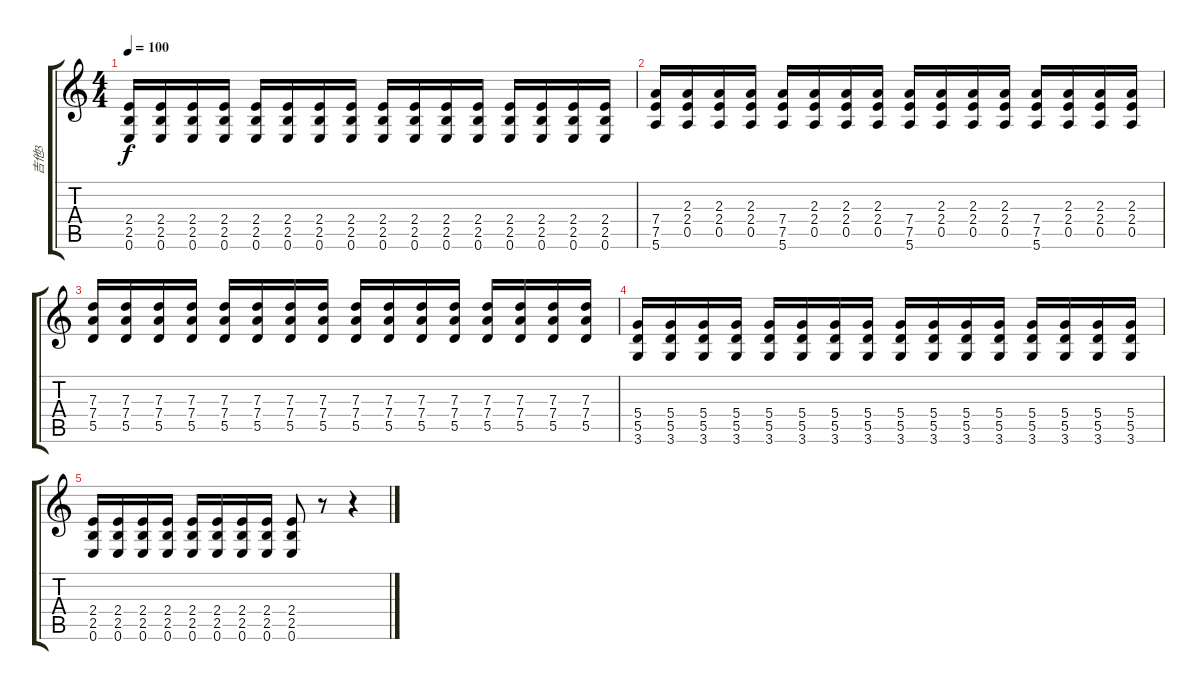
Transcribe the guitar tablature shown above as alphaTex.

\track ("吉他3" "吉他3") {instrument overdrivenguitar}
\staff {score tabs}
\tuning (E4 B3 G3 D3 A2 E2) {hide}
\ts (4 4)
\tempo 100
\clef g2
\ks c
(2.4 2.5 0.6).16{dy f} (2.4 2.5 0.6).16 (2.4 2.5 0.6).16 (2.4 2.5 0.6).16 (2.4 2.5 0.6).16 (2.4 2.5 0.6).16 (2.4 2.5 0.6).16 (2.4 2.5 0.6).16 (2.4 2.5 0.6).16 (2.4 2.5 0.6).16 (2.4 2.5 0.6).16 (2.4 2.5 0.6).16 (2.4 2.5 0.6).16 (2.4 2.5 0.6).16 (2.4 2.5 0.6).16 (2.4 2.5 0.6).16 |
(7.4 7.5 5.6).16 (2.3 2.4 0.5).16 (2.3 2.4 0.5).16 (2.3 2.4 0.5).16 (7.4 7.5 5.6).16 (2.3 2.4 0.5).16 (2.3 2.4 0.5).16 (2.3 2.4 0.5).16 (7.4 7.5 5.6).16 (2.3 2.4 0.5).16 (2.3 2.4 0.5).16 (2.3 2.4 0.5).16 (7.4 7.5 5.6).16 (2.3 2.4 0.5).16 (2.3 2.4 0.5).16 (2.3 2.4 0.5).16 |
(7.3 7.4 5.5).16 (7.3 7.4 5.5).16 (7.3 7.4 5.5).16 (7.3 7.4 5.5).16 (7.3 7.4 5.5).16 (7.3 7.4 5.5).16 (7.3 7.4 5.5).16 (7.3 7.4 5.5).16 (7.3 7.4 5.5).16 (7.3 7.4 5.5).16 (7.3 7.4 5.5).16 (7.3 7.4 5.5).16 (7.3 7.4 5.5).16 (7.3 7.4 5.5).16 (7.3 7.4 5.5).16 (7.3 7.4 5.5).16 |
(5.4 5.5 3.6).16 (5.4 5.5 3.6).16 (5.4 5.5 3.6).16 (5.4 5.5 3.6).16 (5.4 5.5 3.6).16 (5.4 5.5 3.6).16 (5.4 5.5 3.6).16 (5.4 5.5 3.6).16 (5.4 5.5 3.6).16 (5.4 5.5 3.6).16 (5.4 5.5 3.6).16 (5.4 5.5 3.6).16 (5.4 5.5 3.6).16 (5.4 5.5 3.6).16 (5.4 5.5 3.6).16 (5.4 5.5 3.6).16 |
(2.4 2.5 0.6).16 (2.4 2.5 0.6).16 (2.4 2.5 0.6).16 (2.4 2.5 0.6).16 (2.4 2.5 0.6).16 (2.4 2.5 0.6).16 (2.4 2.5 0.6).16 (2.4 2.5 0.6).16 (2.4 2.5 0.6).8 r.8 r.4
